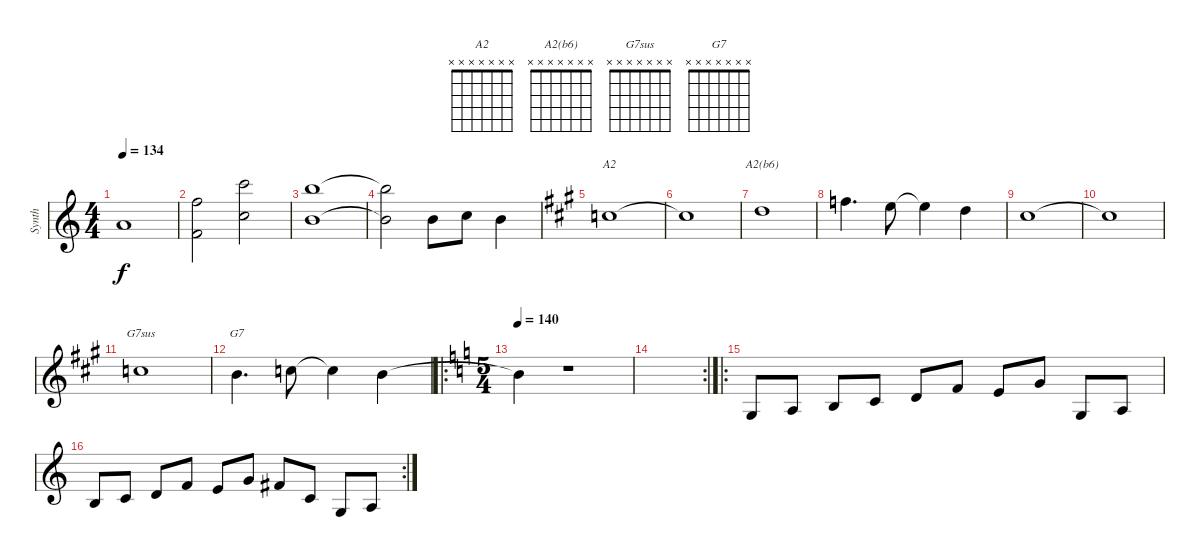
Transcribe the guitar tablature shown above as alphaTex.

\track ("Synth" "Synth") {instrument pad4choir}
\staff {score}
\tuning (E5 B4 G4 D4 A3 E3 B2) {hide}
\chord ("A2" x x x x x x x)
\chord ("A2(b6)" x x x x x x x)
\chord ("G7sus" x x x x x x x)
\chord ("G7" x x x x x x x)
\ts (4 4)
\tempo 134
\clef g2
\ks c
2.3.1{dy f} |
(1.1 3.4).2 (8.1 1.2).2 |
(7.1 0.2).1 |
(7.1{t} 0.2{t}).2 0.2.8 1.2.8 0.2.4 |
\ks a
1.2.1{ch "A2"} |
1.2{t}.1 |
3.2.1{ch "A2(b6)"} |
1.1.4{d} 0.1.8 0.1{t}.4 3.2.4 |
2.2.1 |
2.2{t}.1 |
1.2.1{ch "G7sus"} |
0.2.4{d ch "G7"} 1.2.8 1.2{t}.4 0.2.4 |
\ro
\ts (5 4)
\tempo 140
\ks c
0.2{t}.4{volume 0} r.1 |
\rc 2
|
\ro
3.6.8{volume 10 instrument lead1square} 5.6.8 7.6.8 8.6.8 10.6.8 13.6.8 12.6.8 15.6.8 3.6.8 5.6.8 |
\rc 2
2.5.8 3.5.8 0.4.8 3.4.8 2.4.8 0.3.8 4.4.8 3.5.8 3.6.8 0.5.8
